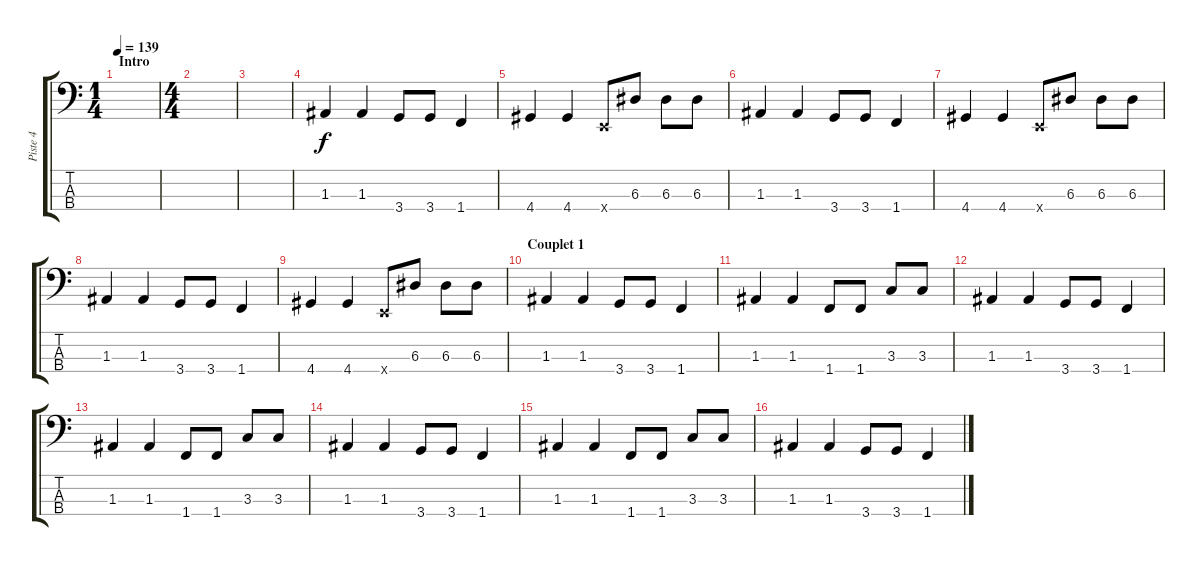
\track ("Piste 4" "Piste 4") {instrument electricbassfinger}
\staff {score tabs}
\tuning (G2 D2 A1 E1) {hide}
\ts (1 4)
\section ("" "Intro")
\tempo 139
\clef f4
\ks c
|
\ts (4 4)
|
|
1.3.4 1.3.4 3.4.8 3.4.8 1.4.4 |
4.4.4 4.4.4 0.4{x}.8 6.3.8 6.3.8 6.3.8 |
1.3.4 1.3.4 3.4.8 3.4.8 1.4.4 |
4.4.4 4.4.4 0.4{x}.8 6.3.8 6.3.8 6.3.8 |
1.3.4 1.3.4 3.4.8 3.4.8 1.4.4 |
4.4.4 4.4.4 0.4{x}.8 6.3.8 6.3.8 6.3.8 |
\section ("" "Couplet 1")
1.3.4 1.3.4 3.4.8 3.4.8 1.4.4 |
1.3.4 1.3.4 1.4.8 1.4.8 3.3.8 3.3.8 |
1.3.4 1.3.4 3.4.8 3.4.8 1.4.4 |
1.3.4 1.3.4 1.4.8 1.4.8 3.3.8 3.3.8 |
1.3.4 1.3.4 3.4.8 3.4.8 1.4.4 |
1.3.4 1.3.4 1.4.8 1.4.8 3.3.8 3.3.8 |
1.3.4 1.3.4 3.4.8 3.4.8 1.4.4
